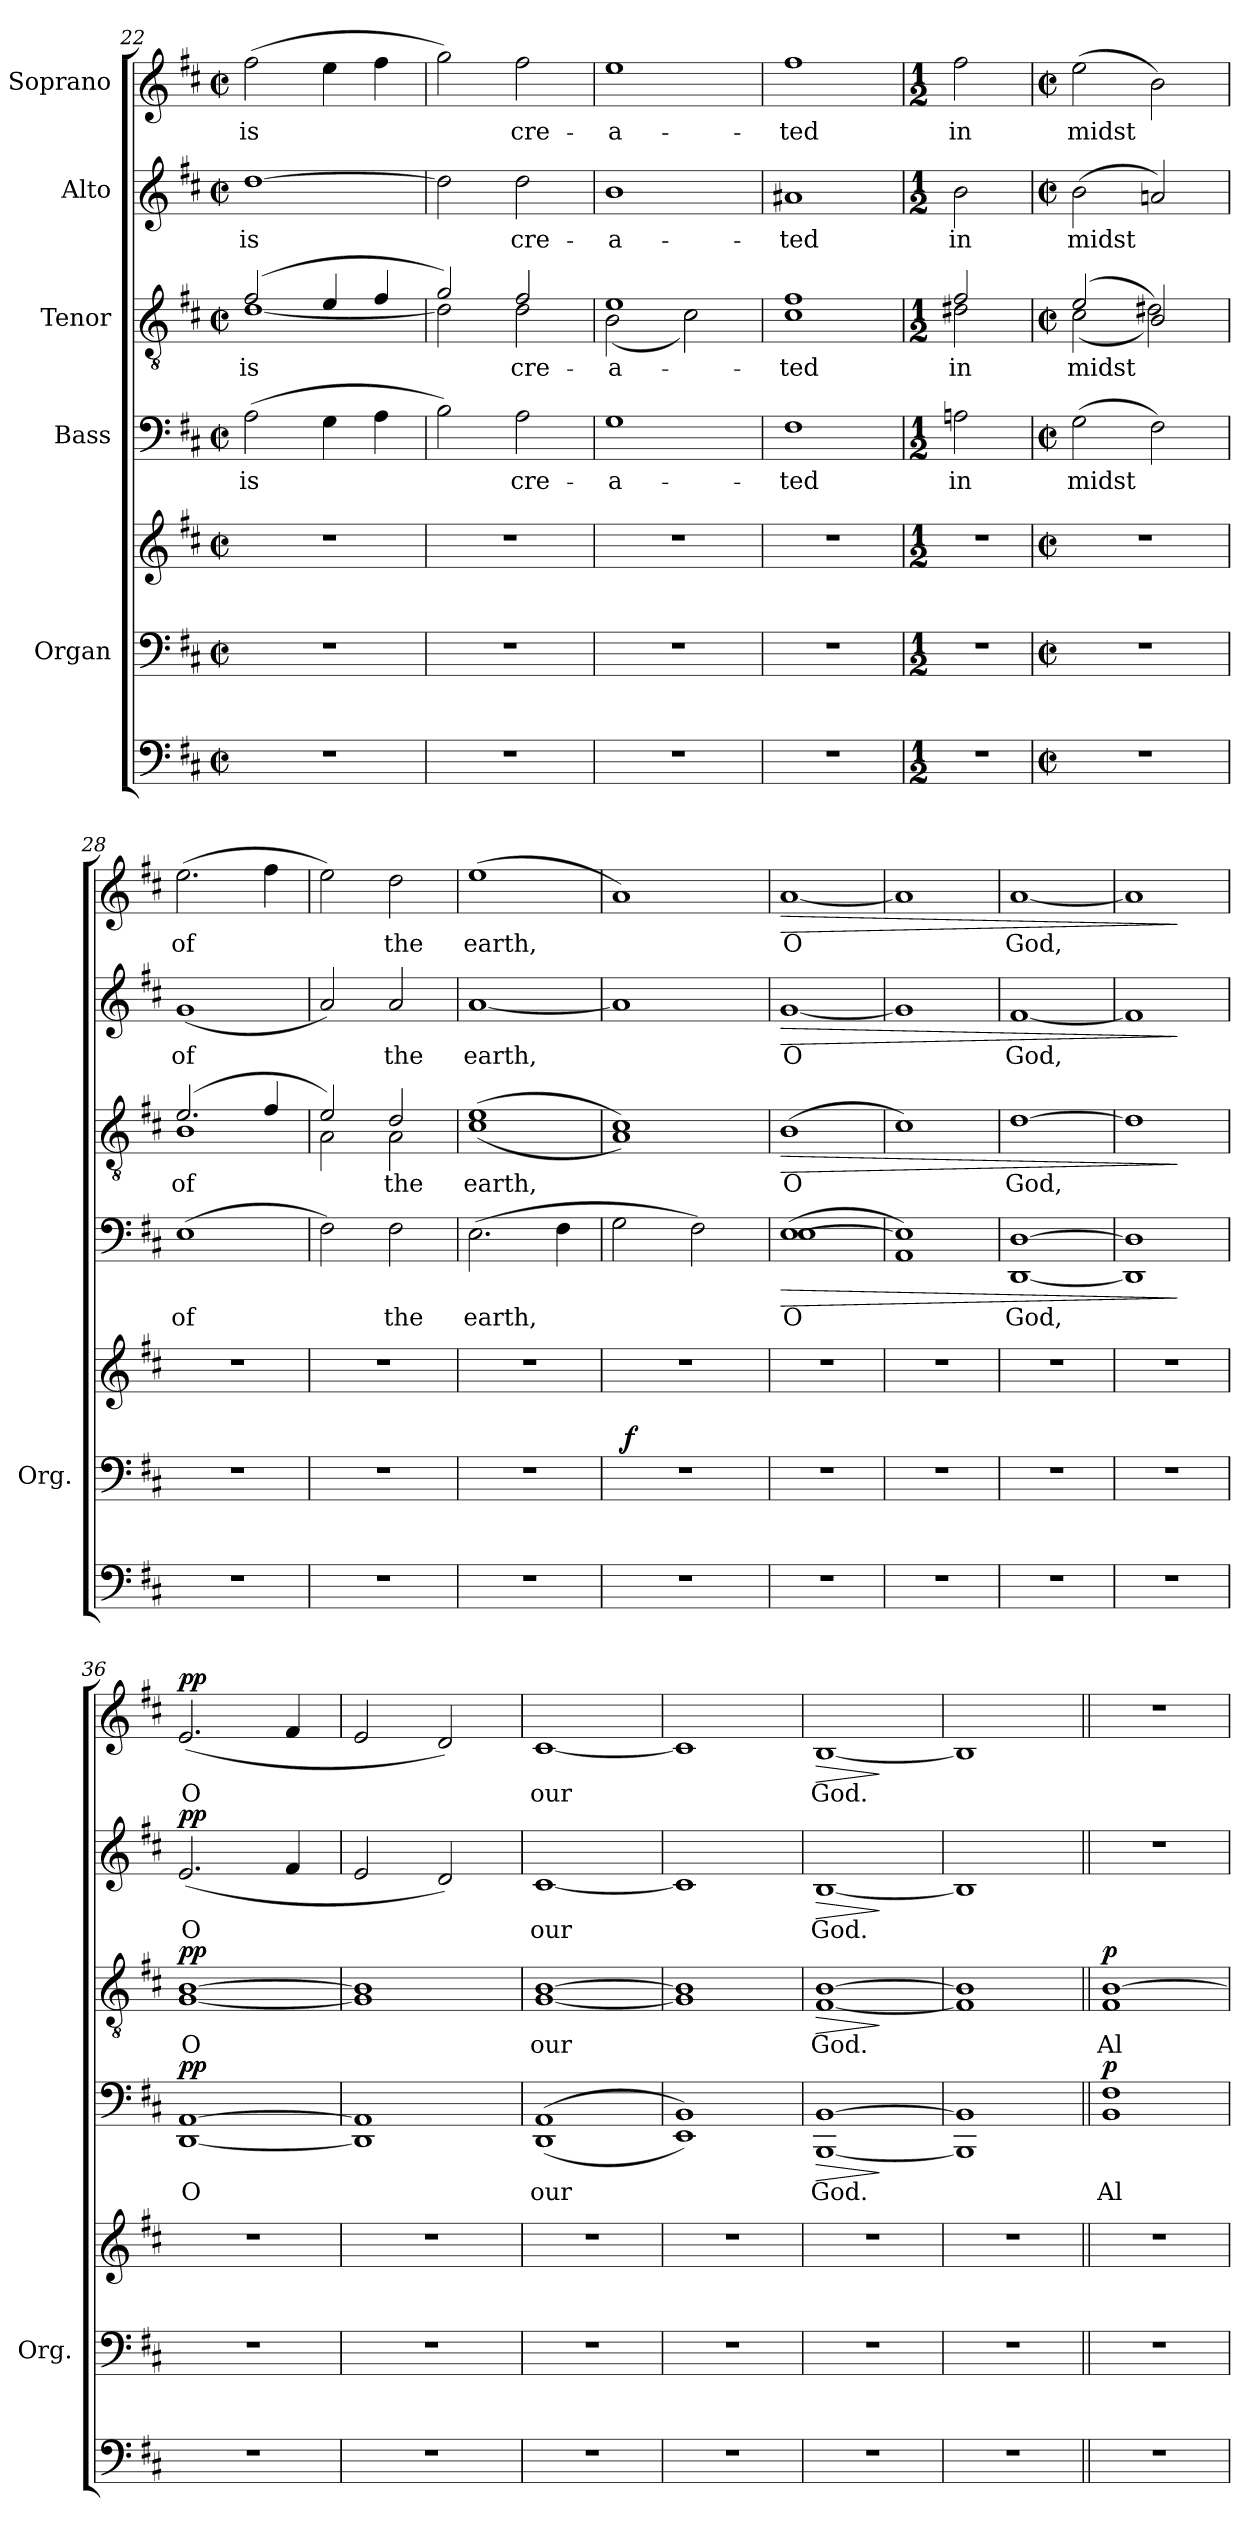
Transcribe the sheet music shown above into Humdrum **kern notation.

**kern	**kern	**kern	**dynam	**kern	**text	**dynam	**kern	**text	**dynam	**kern	**text	**dynam	**kern	**text	**dynam
*part6	*part5	*part5	*part5	*part4	*part4	*part4	*part3	*part3	*part3	*part2	*part2	*part2	*part1	*part1	*part1
*staff7	*staff6	*staff5	*staff5/6	*staff4	*staff4	*staff4	*staff3	*staff3	*staff3	*staff2	*staff2	*staff2	*staff1	*staff1	*staff1
*	*I"Organ	*	*	*I"Bass	*	*	*I"Tenor	*	*	*I"Alto	*	*	*I"Soprano	*	*
*	*I'Org.	*	*	*	*	*	*	*	*	*	*	*	*	*	*
*clefF4	*clefF4	*clefG2	*	*clefF4	*	*	*clefGv2	*	*	*clefG2	*	*	*clefG2	*	*
*k[f#c#]	*k[f#c#]	*k[f#c#]	*	*k[f#c#]	*	*	*k[f#c#]	*	*	*k[f#c#]	*	*	*k[f#c#]	*	*
*D:	*D:	*D:	*	*D:	*	*	*D:	*	*	*D:	*	*	*D:	*	*
*M2/2	*M2/2	*M2/2	*	*M2/2	*	*	*M2/2	*	*	*M2/2	*	*	*M2/2	*	*
*met(c|)	*met(c|)	*met(c|)	*	*met(c|)	*	*	*met(c|)	*	*	*met(c|)	*	*	*met(c|)	*	*
=22	=22	=22	=22	=22	=22	=22	=22	=22	=22	=22	=22	=22	=22	=22	=22
*	*	*	*	*	*	*	*^	*	*	*	*	*	*	*	*
1r	1r	1r	.	(2A\	is	.	(2f#/	[<1d	is	.	[1dd	is	.	(2ff#\	is	.
.	.	.	.	4G\	.	.	4e/	.	.	.	.	.	.	4ee\	.	.
.	.	.	.	4A\	.	.	4f#/	.	.	.	.	.	.	4ff#\	.	.
=23	=23	=23	=23	=23	=23	=23	=23	=23	=23	=23	=23	=23	=23	=23	=23	=23
1r	1r	1r	.	2B\)	.	.	2g/)	2d\]	.	.	2dd\]	.	.	2gg\)	.	.
.	.	.	.	2A\	cre-	.	2f#/	2d\	cre-	.	2dd\	cre-	.	2ff#\	cre-	.
=24	=24	=24	=24	=24	=24	=24	=24	=24	=24	=24	=24	=24	=24	=24	=24	=24
1r	1r	1r	.	1G	-a-	.	1e	(2B\	-a-	.	1b	-a-	.	1ee	-a-	.
.	.	.	.	.	.	.	.	2c#\)	.	.	.	.	.	.	.	.
=25	=25	=25	=25	=25	=25	=25	=25	=25	=25	=25	=25	=25	=25	=25	=25	=25
1r	1r	1r	.	1F#	-ted	.	1f#	1c#	-ted	.	1a#X	-ted	.	1ff#	-ted	.
=26	=26	=26	=26	=26	=26	=26	=26	=26	=26	=26	=26	=26	=26	=26	=26	=26
*M1/2	*M1/2	*M1/2	*	*M1/2	*	*	*M1/2	*	*	*	*M1/2	*	*	*M1/2	*	*
2r	2r	2r	.	2An\	in	.	2f#/	2d#X\	in	.	2b\	in	.	2ff#\	in	.
!!LO:LB:g=z
=27	=27	=27	=27	=27	=27	=27	=27	=27	=27	=27	=27	=27	=27	=27	=27	=27
*M2/2	*M2/2	*M2/2	*	*M2/2	*	*	*M2/2	*	*	*	*M2/2	*	*	*M2/2	*	*
*met(c|)	*met(c|)	*met(c|)	*	*met(c|)	*	*	*met(c|)	*	*	*	*met(c|)	*	*	*met(c|)	*	*
1r	1r	1r	.	(2G\	midst	.	(2e/	(2c#\	midst	.	(2b\	midst	.	(2ee\	midst	.
.	.	.	.	2F#\)	.	.	2B/	2d#X\))	.	.	2an/)	.	.	2b\)	.	.
=28	=28	=28	=28	=28	=28	=28	=28	=28	=28	=28	=28	=28	=28	=28	=28	=28
1r	1r	1r	.	(1E	of	.	(2.e/	1B	of	.	(1g	of	.	(2.ee\	of	.
.	.	.	.	.	.	.	4f#/	.	.	.	.	.	.	4ff#\	.	.
=29	=29	=29	=29	=29	=29	=29	=29	=29	=29	=29	=29	=29	=29	=29	=29	=29
1r	1r	1r	.	2F#\)	.	.	2e/)	2A\	.	.	2a/)	.	.	2ee\)	.	.
.	.	.	.	2F#\	the	.	2d/	2A\	the	.	2a/	the	.	2dd\	the	.
=30	=30	=30	=30	=30	=30	=30	=30	=30	=30	=30	=30	=30	=30	=30	=30	=30
1r	1r	1r	.	(2.E\	earth,	.	(1e	(1c#	earth,	.	[1a	earth,	.	(1ee	earth,	.
.	.	.	.	4F#\	.	.	.	.	.	.	.	.	.	.	.	.
=31	=31	=31	=31	=31	=31	=31	=31	=31	=31	=31	=31	=31	=31	=31	=31	=31
*	*^	*	*	*	*	*	*	*	*	*	*	*	*	*	*	*
1r	1r	32ryy	1r	.	2G\	.	.	1A))	1c#	.	.	1a]	.	.	1a)	.	.
!	!	!	!	!LO:DY:a=2	!	!	!	!	!	!	!	!	!	!	!	!	!
.	.	2ryy	.	f	.	.	.	.	.	.	.	.	.	.	.	.	.
.	.	.	.	.	2F#\)	.	.	.	.	.	.	.	.	.	.	.	.
.	.	4...ryy	.	.	.	.	.	.	.	.	.	.	.	.	.	.	.
=32	=32	=32	=32	=32	=32	=32	=32	=32	=32	=32	=32	=32	=32	=32	=32	=32	=32
!	!	!	!	!	!	!	!LO:HP:b	!	!	!	!LO:HP:b	!	!	!LO:HP:b	!	!	!LO:HP:b
*	*v	*v	*	*	*^	*	*	*v	*v	*	*	*	*	*	*	*	*
1r	1r	1r	.	([>1E	1E	O	>	(1B	O	>	[1g	O	>	[1a	O	>
=33	=33	=33	=33	=33	=33	=33	=33	=33	=33	=33	=33	=33	=33	=33	=33	=33
1r	1r	1r	.	1E]	1AA)	.	.	1c#)	.	.	1g]	.	.	1a]	.	.
!!LO:LB:g=z
=34	=34	=34	=34	=34	=34	=34	=34	=34	=34	=34	=34	=34	=34	=34	=34	=34
1r	1r	1r	.	[>1D	[<1DD	God,	.	[1d	God,	.	[1f#	God,	.	[1a	God,	.
=35	=35	=35	=35	=35	=35	=35	=35	=35	=35	=35	=35	=35	=35	=35	=35	=35
1r	1r	1r	.	1D]	1DD]	.	.	1d]	.	.	1f#]	.	.	1a]	.	.
*	*	*	*	*v	*v	*	*	*	*	*	*	*	*	*	*	*
.	.	.	.	.	.	]	.	.	]	.	.	]	.	.	]
=36	=36	=36	=36	=36	=36	=36	=36	=36	=36	=36	=36	=36	=36	=36	=36
*	*	*	*	*^	*	*	*^	*	*	*	*	*	*	*	*
!	!	!	!	!	!	!	!LO:DY:a	!	!	!	!LO:DY:a	!	!	!LO:DY:a	!	!	!LO:DY:a
1r	1r	1r	.	[>1AA	[<1DD	O	pp	[>1B	[<1G	O	pp	(2.e/	O	pp	(2.e/	O	pp
.	.	.	.	.	.	.	.	.	.	.	.	4f#/	.	.	4f#/	.	.
=37	=37	=37	=37	=37	=37	=37	=37	=37	=37	=37	=37	=37	=37	=37	=37	=37	=37
1r	1r	1r	.	1AA]	1DD]	.	.	1B]	1G]	.	.	2e/	.	.	2e/	.	.
.	.	.	.	.	.	.	.	.	.	.	.	2d/)	.	.	2d/)	.	.
=38	=38	=38	=38	=38	=38	=38	=38	=38	=38	=38	=38	=38	=38	=38	=38	=38	=38
1r	1r	1r	.	(1AA	(1DD	our	.	[>1B	[<1G	our	.	[1c#	our	.	[1c#	our	.
=39	=39	=39	=39	=39	=39	=39	=39	=39	=39	=39	=39	=39	=39	=39	=39	=39	=39
1r	1r	1r	.	1BB)	1EE)	.	.	1B]	1G]	.	.	1c#]	.	.	1c#]	.	.
=40	=40	=40	=40	=40	=40	=40	=40	=40	=40	=40	=40	=40	=40	=40	=40	=40	=40
!	!	!	!	!	!	!	!LO:HP:b	!	!	!	!LO:HP:b	!	!	!LO:HP:b	!	!	!LO:HP:b
1r	1r	1r	.	[>1BB	[<1BBB	God.	>	[>1B	[<1F#	God.	>	[1B	God.	>	[1B	God.	>
*	*	*	*	*v	*v	*	*	*	*	*	*	*	*	*	*	*	*
*	*	*	*	*	*	*	*v	*v	*	*	*	*	*	*	*	*
.	.	.	.	.	.	]	.	.	]	.	.	]	.	.	]
=41	=41	=41	=41	=41	=41	=41	=41	=41	=41	=41	=41	=41	=41	=41	=41
*	*	*	*	*^	*	*	*^	*	*	*	*	*	*	*	*
1r	1r	1r	.	1BB]	1BBB]	.	.	1B]	1F#]	.	.	1B]	.	.	1B]	.	.
!!LO:PB:g=z
=42||	=42||	=42||	=42||	=42||	=42||	=42||	=42||	=42||	=42||	=42||	=42||	=42||	=42||	=42||	=42||	=42||	=42||
!	!	!	!	!	!	!	!LO:DY:a	!	!	!	!LO:DY:a	!	!	!	!	!	!
1r	1r	1r	.	1F#	1BB	Al-	p	[>1B	1F#	Al-	p	1r	.	.	1r	.	.
*	*	*	*	*v	*v	*	*	*	*	*	*	*	*	*	*	*	*
*	*	*	*	*	*	*	*v	*v	*	*	*	*	*	*	*	*
=	=	=	=	=	=	=	=	=	=	=	=	=	=	=	=
*-	*-	*-	*-	*-	*-	*-	*-	*-	*-	*-	*-	*-	*-	*-	*-
